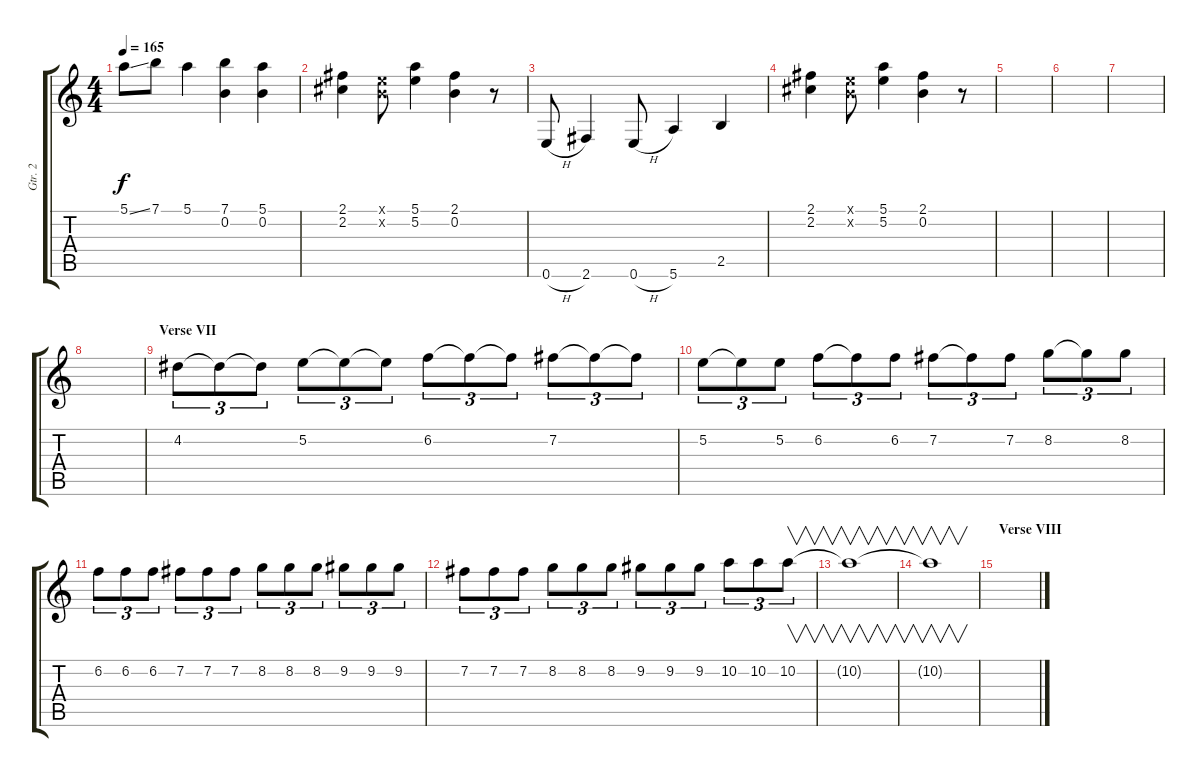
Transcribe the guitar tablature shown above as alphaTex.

\track ("Gtr. 2" "Gtr. 2") {instrument overdrivenguitar}
\staff {score tabs}
\tuning (E4 B3 G3 D3 A2 E2) {hide}
\ts (4 4)
\tempo 165
\clef g2
\ks c
5.1{ss}.8{dy f} 7.1.8 5.1.4 (7.1 0.2).4 (5.1 0.2).4 |
(2.1 2.2).4 (0.1{x} 0.2{x}).8 (5.1 5.2).4 (2.1 0.2).4 r.8 |
0.6{h}.8 2.6.4 0.6{h}.8 5.6.4 2.5.4 |
(2.1 2.2).4 (0.1{x} 0.2{x}).8 (5.1 5.2).4 (2.1 0.2).4 r.8 |
|
|
|
|
\section ("" "Verse VII")
4.2.8{tu (3 2)} 4.2{t}.8{tu (3 2)} 4.2{t}.8{tu (3 2)} 5.2.8{tu (3 2)} 5.2{t}.8{tu (3 2)} 5.2{t}.8{tu (3 2)} 6.2.8{tu (3 2)} 6.2{t}.8{tu (3 2)} 6.2{t}.8{tu (3 2)} 7.2.8{tu (3 2)} 7.2{t}.8{tu (3 2)} 7.2{t}.8{tu (3 2)} |
5.2.8{tu (3 2)} 5.2{t}.8{tu (3 2)} 5.2.8{tu (3 2)} 6.2.8{tu (3 2)} 6.2{t}.8{tu (3 2)} 6.2.8{tu (3 2)} 7.2.8{tu (3 2)} 7.2{t}.8{tu (3 2)} 7.2.8{tu (3 2)} 8.2.8{tu (3 2)} 8.2{t}.8{tu (3 2)} 8.2.8{tu (3 2)} |
6.2.8{tu (3 2)} 6.2.8{tu (3 2)} 6.2.8{tu (3 2)} 7.2.8{tu (3 2)} 7.2.8{tu (3 2)} 7.2.8{tu (3 2)} 8.2.8{tu (3 2)} 8.2.8{tu (3 2)} 8.2.8{tu (3 2)} 9.2.8{tu (3 2)} 9.2.8{tu (3 2)} 9.2.8{tu (3 2)} |
7.2.8{tu (3 2)} 7.2.8{tu (3 2)} 7.2.8{tu (3 2)} 8.2.8{tu (3 2)} 8.2.8{tu (3 2)} 8.2.8{tu (3 2)} 9.2.8{tu (3 2)} 9.2.8{tu (3 2)} 9.2.8{tu (3 2)} 10.2.8{tu (3 2)} 10.2.8{tu (3 2)} 10.2.8{v tu (3 2)} |
10.2{t}.1{v} |
10.2{t}.1{v} |
\section ("" "Verse VIII")
